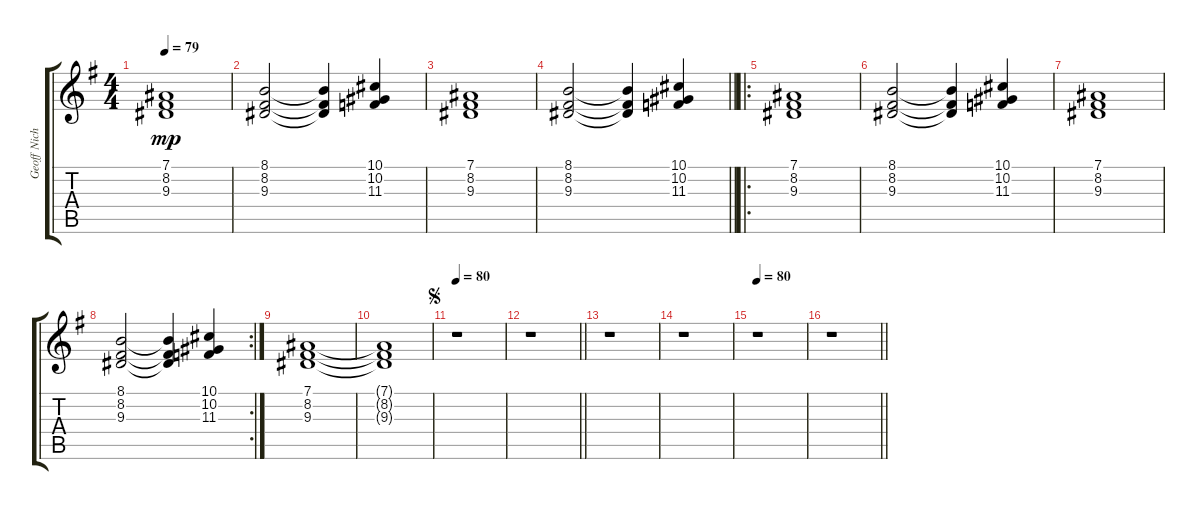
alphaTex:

\track ("Geoff Nicholls (Keyboard)" "Geoff Nich") {instrument choiraahs}
\staff {score tabs}
\tuning (Eb4 Bb3 Gb3 Db3 Ab2 Eb2) {hide}
\ts (4 4)
\tempo 79
\clef g2
\ks g
(7.1 8.2 9.3).1{dy mp instrument choiraahs} |
(8.1 8.2 9.3).2 (8.1{t} 8.2{t} 9.3{t}).4 (10.1 10.2 11.3).4 |
(7.1 8.2 9.3).1 |
\barLineRight lightlight
(8.1 8.2 9.3).2 (8.1{t} 8.2{t} 9.3{t}).4 (10.1 10.2 11.3).4 |
\ro
(7.1 8.2 9.3).1 |
(8.1 8.2 9.3).2 (8.1{t} 8.2{t} 9.3{t}).4 (10.1 10.2 11.3).4 |
(7.1 8.2 9.3).1 |
\rc 2
(8.1 8.2 9.3).2 (8.1{t} 8.2{t} 9.3{t}).4 (10.1 10.2 11.3).4 |
(7.1 8.2 9.3).1 |
(7.1{t} 8.2{t} 9.3{t}).1 |
\jump segno
\tempo 80
r.1 |
\barLineRight lightlight
r.1 |
r.1 |
r.1 |
\tempo 80
r.1 |
\barLineRight lightlight
r.1
